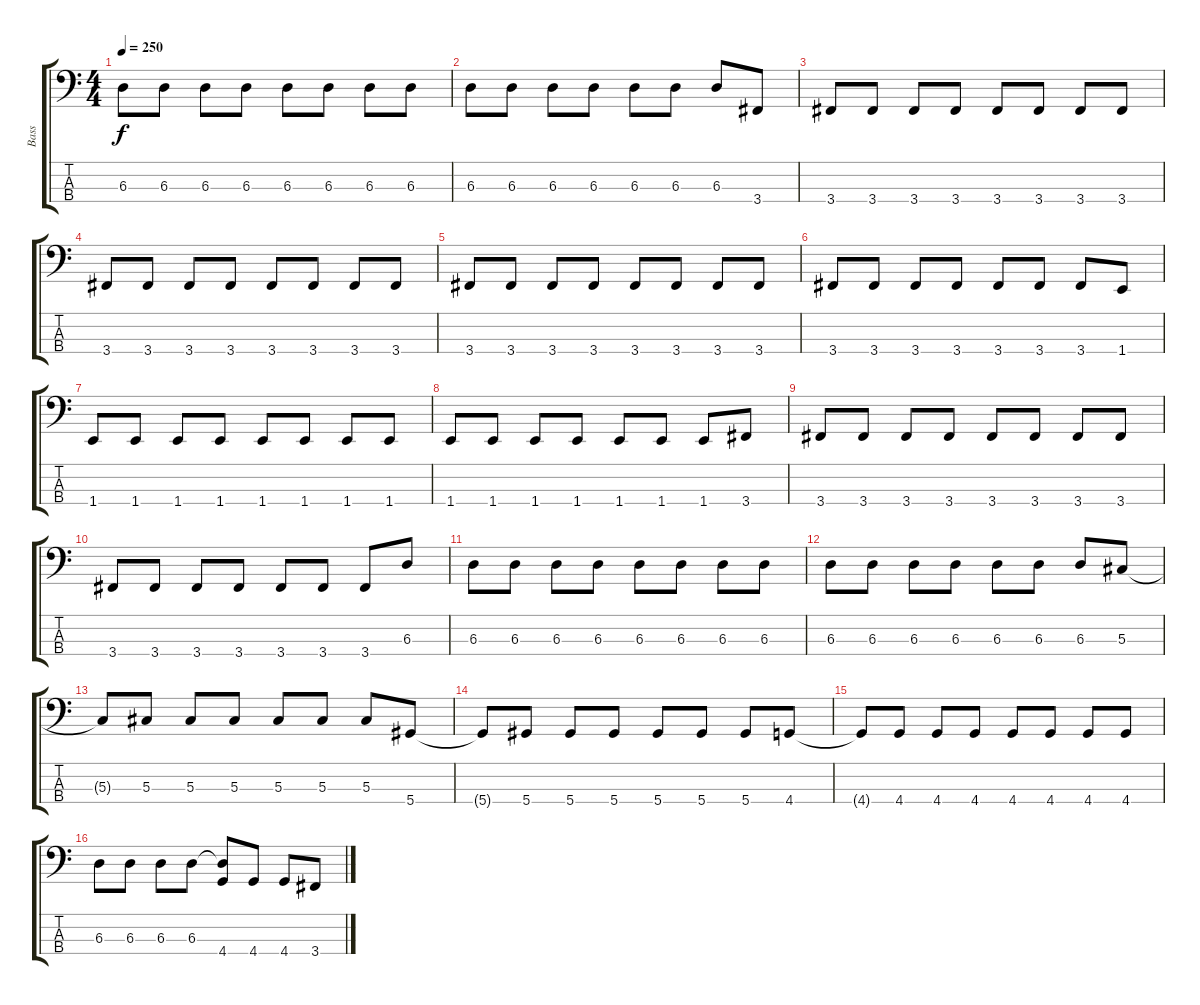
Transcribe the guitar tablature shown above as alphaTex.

\track ("Bass" "Bass") {instrument electricbasspick}
\staff {score tabs}
\tuning (Gb2 Db2 Ab1 Eb1) {hide}
\ts (4 4)
\tempo 250
\clef f4
\ks c
6.3.8{dy f} 6.3.8 6.3.8 6.3.8 6.3.8 6.3.8 6.3.8 6.3.8 |
6.3.8 6.3.8 6.3.8 6.3.8 6.3.8 6.3.8 6.3.8 3.4.8 |
3.4.8 3.4.8 3.4.8 3.4.8 3.4.8 3.4.8 3.4.8 3.4.8 |
3.4.8 3.4.8 3.4.8 3.4.8 3.4.8 3.4.8 3.4.8 3.4.8 |
3.4.8 3.4.8 3.4.8 3.4.8 3.4.8 3.4.8 3.4.8 3.4.8 |
3.4.8 3.4.8 3.4.8 3.4.8 3.4.8 3.4.8 3.4.8 1.4.8 |
1.4.8 1.4.8 1.4.8 1.4.8 1.4.8 1.4.8 1.4.8 1.4.8 |
1.4.8 1.4.8 1.4.8 1.4.8 1.4.8 1.4.8 1.4.8 3.4.8 |
3.4.8 3.4.8 3.4.8 3.4.8 3.4.8 3.4.8 3.4.8 3.4.8 |
3.4.8 3.4.8 3.4.8 3.4.8 3.4.8 3.4.8 3.4.8 6.3.8 |
6.3.8 6.3.8 6.3.8 6.3.8 6.3.8 6.3.8 6.3.8 6.3.8 |
6.3.8 6.3.8 6.3.8 6.3.8 6.3.8 6.3.8 6.3.8 5.3.8 |
5.3{t}.8 5.3.8 5.3.8 5.3.8 5.3.8 5.3.8 5.3.8 5.4.8 |
5.4{t}.8 5.4.8 5.4.8 5.4.8 5.4.8 5.4.8 5.4.8 4.4.8 |
4.4{t}.8 4.4.8 4.4.8 4.4.8 4.4.8 4.4.8 4.4.8 4.4.8 |
6.3.8 6.3.8 6.3.8 6.3.8 (6.3{t} 4.4).8 4.4.8 4.4.8 3.4.8
